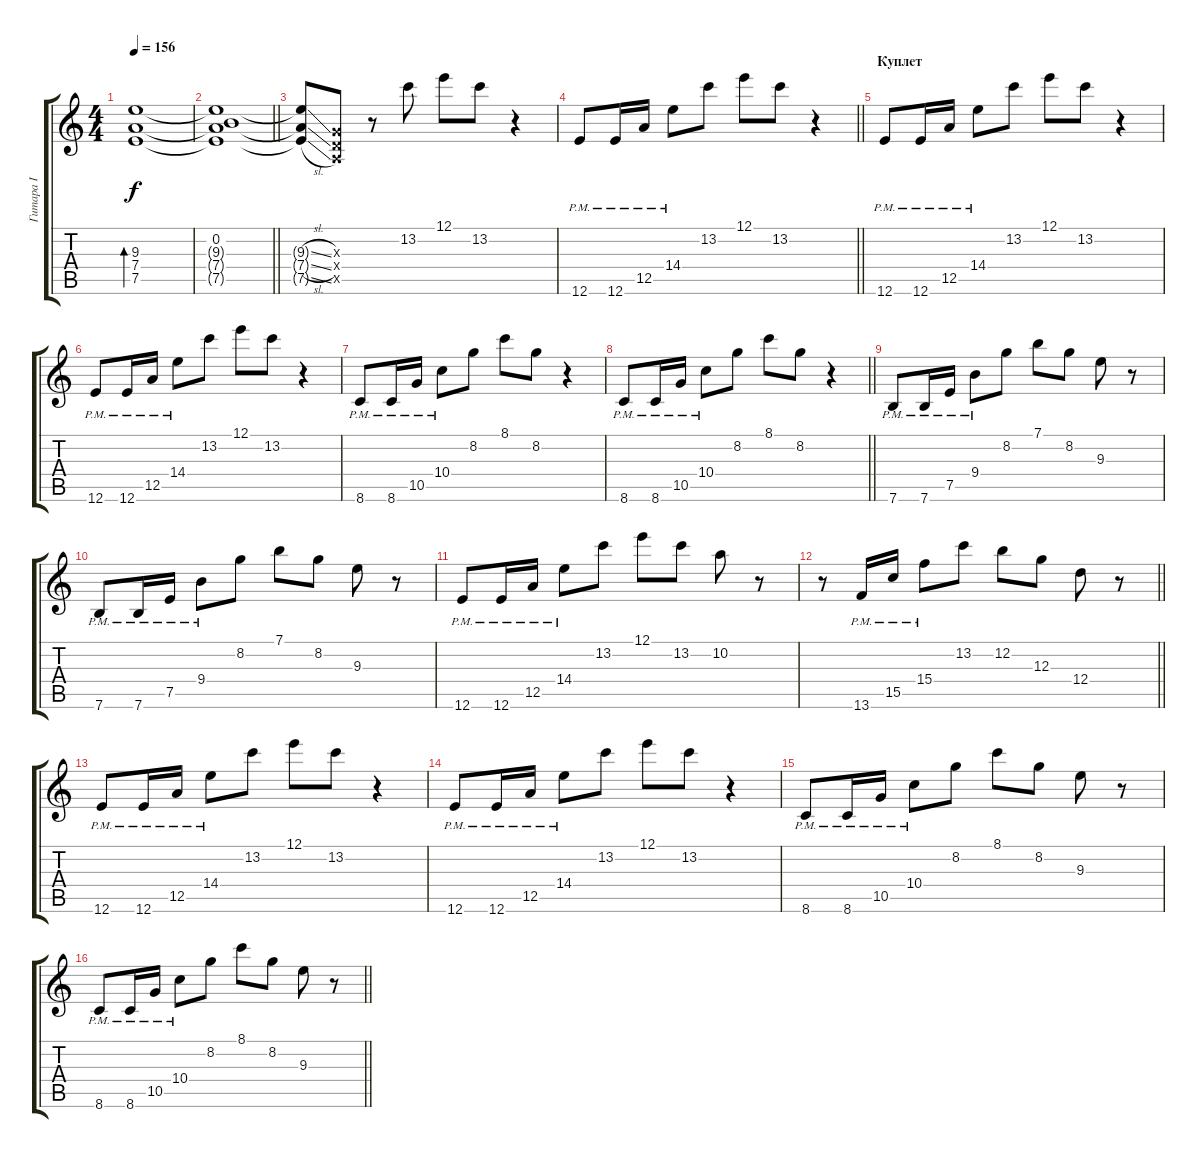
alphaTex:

\track ("Гитара I" "Гитара I") {instrument distortionguitar}
\staff {score tabs}
\tuning (E4 B3 G3 D3 A2 E2) {hide}
\ts (4 4)
\tempo 156
\clef g2
\ks c
(9.3 7.4 7.5).1{bd 60 dy f} |
\barLineRight lightlight
(0.2 9.3{t} 7.4{t} 7.5{t}).1 |
(9.3{sl t} 7.4{sl t} 7.5{sl t}).8 (0.3{x} 0.4{x} 0.5{x}).8 r.8{instrument electricguitarclean} 13.2.8 12.1.8 13.2.8 r.4 |
\barLineRight lightlight
12.6{pm}.8 12.6{pm}.16 12.5{pm}.16 14.4{pm}.8 13.2.8 12.1.8 13.2.8 r.4 |
\section ("" "Куплет")
12.6{pm}.8 12.6{pm}.16 12.5{pm}.16 14.4{pm}.8 13.2.8 12.1.8 13.2.8 r.4 |
12.6{pm}.8 12.6{pm}.16 12.5{pm}.16 14.4{pm}.8 13.2.8 12.1.8 13.2.8 r.4 |
8.6{pm}.8 8.6{pm}.16 10.5{pm}.16 10.4{pm}.8 8.2.8 8.1.8 8.2.8 r.4 |
\barLineRight lightlight
8.6{pm}.8 8.6{pm}.16 10.5{pm}.16 10.4{pm}.8 8.2.8 8.1.8 8.2.8 r.4 |
7.6{pm}.8 7.6{pm}.16 7.5{pm}.16 9.4{pm}.8 8.2.8 7.1.8 8.2.8 9.3.8 r.8 |
7.6{pm}.8 7.6{pm}.16 7.5{pm}.16 9.4{pm}.8 8.2.8 7.1.8 8.2.8 9.3.8 r.8 |
12.6{pm}.8 12.6{pm}.16 12.5{pm}.16 14.4{pm}.8 13.2.8 12.1.8 13.2.8 10.2.8 r.8 |
\barLineRight lightlight
r.8 13.6{pm}.16 15.5{pm}.16 15.4{pm}.8 13.2.8 12.2.8 12.3.8 12.4.8 r.8 |
12.6{pm}.8 12.6{pm}.16 12.5{pm}.16 14.4{pm}.8 13.2.8 12.1.8 13.2.8 r.4 |
12.6{pm}.8 12.6{pm}.16 12.5{pm}.16 14.4{pm}.8 13.2.8 12.1.8 13.2.8 r.4 |
8.6{pm}.8 8.6{pm}.16 10.5{pm}.16 10.4{pm}.8 8.2.8 8.1.8 8.2.8 9.3.8 r.8 |
\barLineRight lightlight
8.6{pm}.8 8.6{pm}.16 10.5{pm}.16 10.4{pm}.8 8.2.8 8.1.8 8.2.8 9.3.8 r.8
